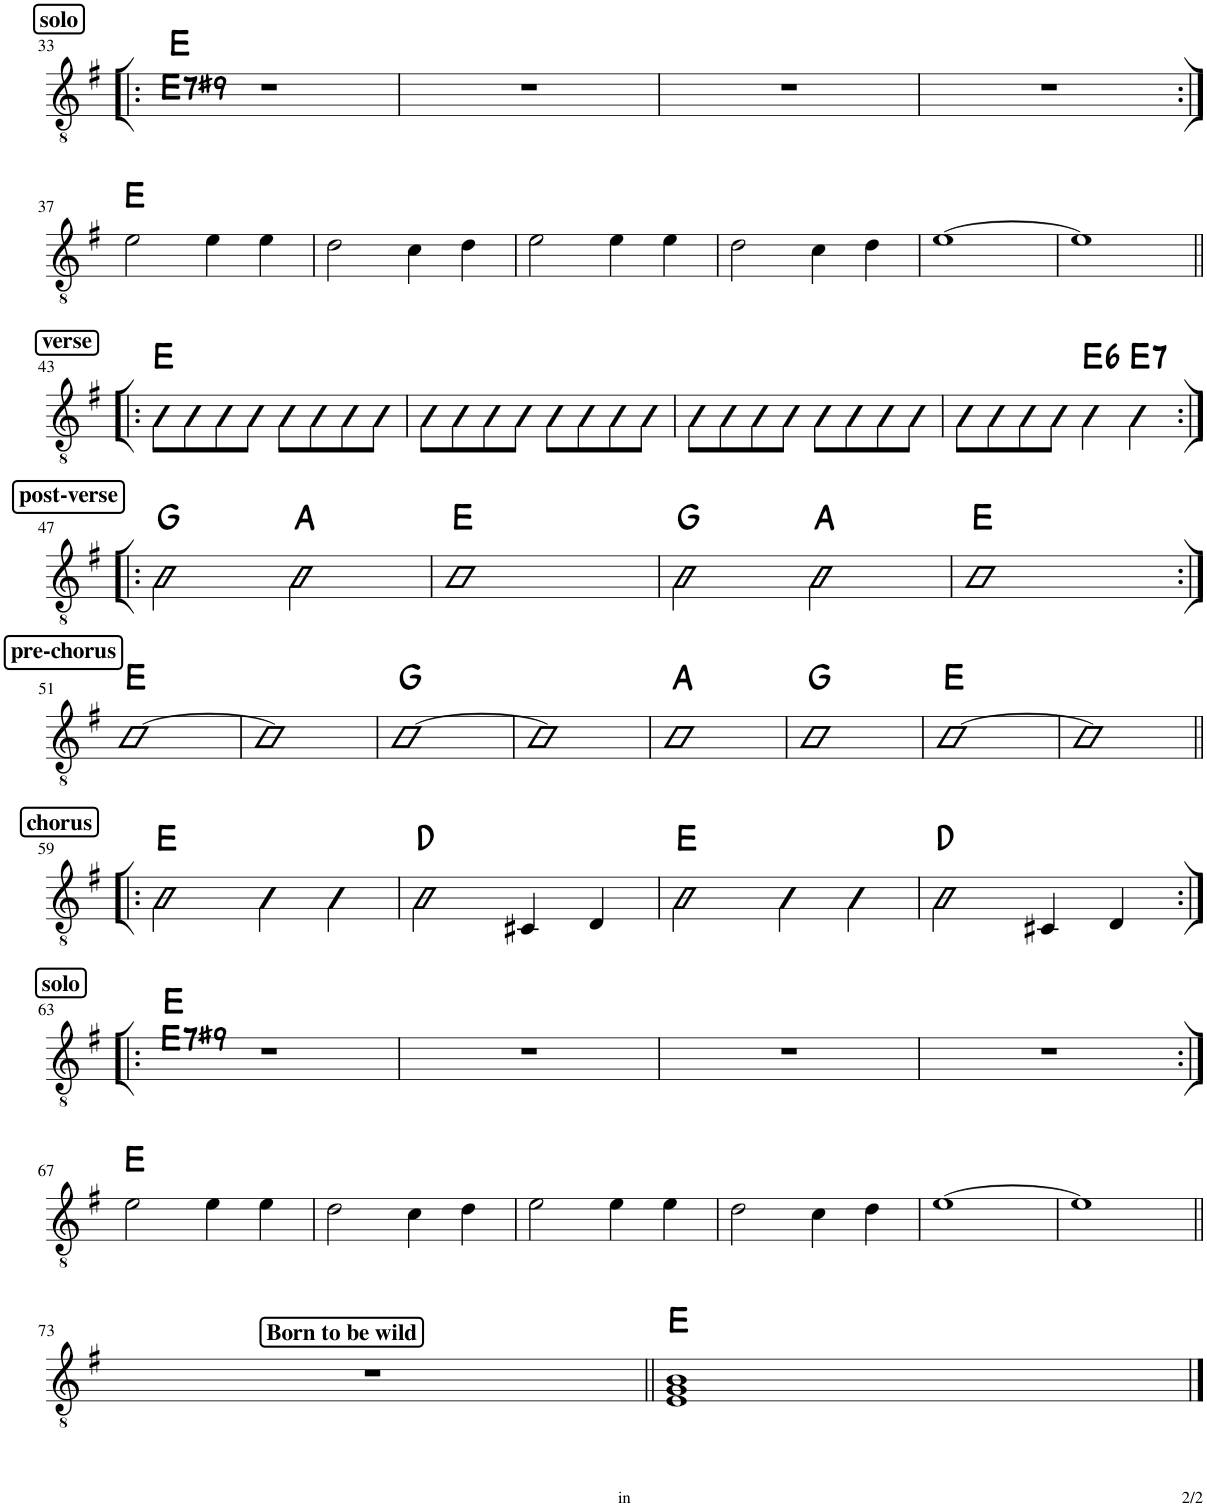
**kern	**harte
*part1	*part1
*staff1	*
*I"Classical Guitar	*
*I'Guit.	*
!!LO:PB:g=z
*clefGv2	*
*k[f#]	*
*M4/4	*
!!LO:REH:place=s1:a:B:cj:fs=11:t=solo
=33!|:	=33!|:
!	!LO:H:n=2:kt=7
1r	E:maj E:7(#9)
=34	=34
1r	.
=35	=35
1r	.
=36	=36
1r	.
!!LO:LB:g=z
=37:|!	=37:|!
2e\	E:maj
4e\	.
4e\	.
=38	=38
2d\	.
4c\	.
4d\	.
=39	=39
2e\	.
4e\	.
4e\	.
=40	=40
2d\	.
4c\	.
4d\	.
=41	=41
[1e	.
=42	=42
1e]	.
!!LO:LB:g=z
!!LO:REH:place=s1:a:B:cj:fs=11:t=verse
=43!|:	=43!|:
8E\L	E:maj
8E\	.
8E\	.
8E\J	.
8E\L	.
8E\	.
8E\	.
8E\J	.
=44	=44
8E\L	.
8E\	.
8E\	.
8E\J	.
8E\L	.
8E\	.
8E\	.
8E\J	.
=45	=45
8E\L	.
8E\	.
8E\	.
8E\J	.
8E\L	.
8E\	.
8E\	.
8E\J	.
=46	=46
8E\L	.
8E\	.
8E\	.
8E\J	.
!	!LO:H:kt=6
4E\	E:maj6
!	!LO:H:kt=7
4E\	E:7
!!LO:LB:g=z
!!LO:REH:place=s1:a:B:cj:fs=11:t=post-verse
=47:|!|:	=47:|!|:
2G\	G:maj
2A\	A:maj
=48	=48
1E	E:maj
=49	=49
2G\	G:maj
2A\	A:maj
=50	=50
1E	E:maj
!!LO:LB:g=z
!!LO:REH:place=s1:a:B:cj:fs=11:t=pre-chorus
=51:|!	=51:|!
[1E	E:maj
=52	=52
1E]	.
=53	=53
[1G	G:maj
=54	=54
1G]	.
=55	=55
1G	A:maj
=56	=56
1G	G:maj
=57	=57
[1E	E:maj
=58	=58
1E]	.
!!LO:LB:g=z
!!LO:REH:place=s1:a:B:cj:fs=11:t=chorus
=59!|:	=59!|:
2E\	E:maj
4E\	.
4E\	.
=60	=60
2D\	D:maj
4C#X/	.
4D/	.
=61	=61
2E\	E:maj
4E\	.
4E\	.
=62	=62
2D\	D:maj
4C#X/	.
4D/	.
!!LO:LB:g=z
!!LO:REH:place=s1:a:B:cj:fs=11:t=solo
=63:|!|:	=63:|!|:
!	!LO:H:n=2:kt=7
1r	E:maj E:7(#9)
=64	=64
1r	.
=65	=65
1r	.
=66	=66
1r	.
!!LO:LB:g=z
=67:|!	=67:|!
2e\	E:maj
4e\	.
4e\	.
=68	=68
2d\	.
4c\	.
4d\	.
=69	=69
2e\	.
4e\	.
4e\	.
=70	=70
2d\	.
4c\	.
4d\	.
=71	=71
[1e	.
=72	=72
1e]	.
!!LO:LB:g=z
!!LO:REH:place=s1:a:B:cj:fs=11:t=Born to be wild
=73||	=73||
1r	.
=74||	=74||
1E 1G 1B	E:maj
==	==
*-	*-
